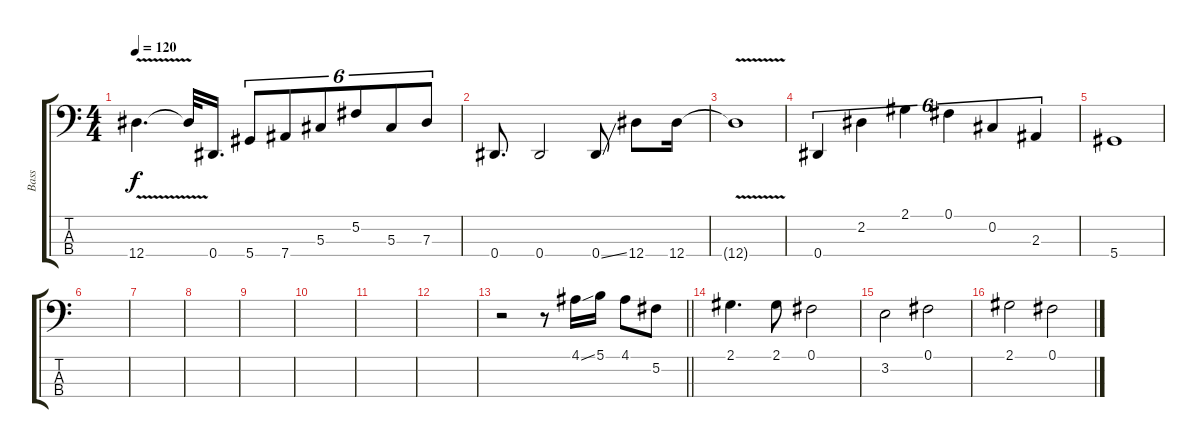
\track ("Bass" "Bass") {instrument electricbassfinger}
\staff {score tabs}
\tuning (Gb2 Db2 Ab1 Eb1) {hide}
\ts (4 4)
\tempo 120
\clef f4
\ks c
12.4{v t}.4{d dy f} 12.4{t}.32 0.4.16{d} 5.4.8{tu (6 4)} 7.4.8{tu (6 4)} 5.3.8{tu (6 4)} 5.2.8{tu (6 4)} 5.3.8{tu (6 4)} 7.3.8{tu (6 4)} |
0.4.8{d} 0.4.2 0.4{ss}.8 12.4.8 12.4.16 |
12.4{v t}.1 |
0.4.4{tu (6 4)} 2.2.4{tu (6 4)} 2.1.4{tu (6 4)} 0.1.4{tu (6 4)} 0.2.4{tu (6 4)} 2.3.4{tu (6 4)} |
5.4.1 |
|
|
|
|
|
|
|
\barLineRight lightlight
r.2 r.8 4.1{ss}.16 5.1.16 4.1.8 5.2.8 |
2.1.4{d} 2.1.8 0.1.2 |
3.2.2 0.1.2 |
2.1.2 0.1.2
